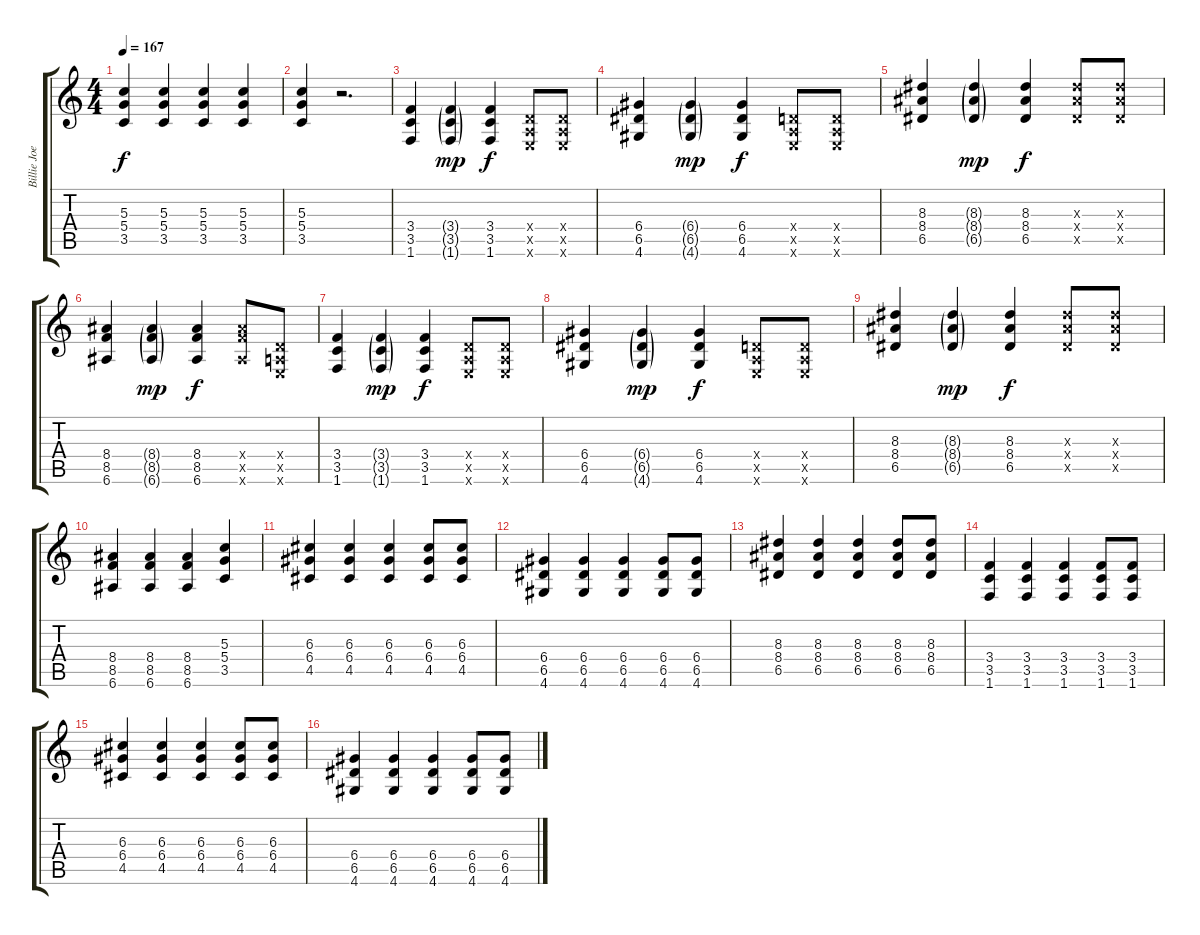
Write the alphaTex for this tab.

\track ("Billie Joe Armstrong (Guitar 2)" "Billie Joe") {instrument acousticguitarnylon}
\staff {score tabs}
\tuning (E4 B3 G3 D3 A2 E2) {hide}
\ts (4 4)
\tempo 167
\clef g2
\ks c
(5.3 5.4 3.5).4{dy f} (5.3 5.4 3.5).4 (5.3 5.4 3.5).4 (5.3 5.4 3.5).4 |
(5.3 5.4 3.5).4 r.2{d} |
(3.4 3.5 1.6).4{volume 11 instrument acousticguitarsteel} (3.4{g} 3.5{g} 1.6{g}).4{dy mp} (3.4 3.5 1.6).4{dy f} (0.4{x} 0.5{x} 0.6{x}).8 (0.4{x} 0.5{x} 0.6{x}).8 |
(6.4 6.5 4.6).4 (6.4{g} 6.5{g} 4.6{g}).4{dy mp} (6.4 6.5 4.6).4{dy f} (0.4{x} 0.5{x} 0.6{x}).8 (0.4{x} 0.5{x} 0.6{x}).8 |
(8.3 8.4 6.5).4 (8.3{g} 8.4{g} 6.5{g}).4{dy mp} (8.3 8.4 6.5).4{dy f} (8.3{x} 8.4{x} 6.5{x}).8 (8.3{x} 8.4{x} 6.5{x}).8 |
(8.4 8.5 6.6).4 (8.4{g} 8.5{g} 6.6{g}).4{dy mp} (8.4 8.5 6.6).4{dy f} (8.4{x} 8.5{x} 6.6{x}).8 (0.4{x} 0.5{x} 0.6{x}).8 |
(3.4 3.5 1.6).4 (3.4{g} 3.5{g} 1.6{g}).4{dy mp} (3.4 3.5 1.6).4{dy f} (0.4{x} 0.5{x} 0.6{x}).8 (0.4{x} 0.5{x} 0.6{x}).8 |
(6.4 6.5 4.6).4 (6.4{g} 6.5{g} 4.6{g}).4{dy mp} (6.4 6.5 4.6).4{dy f} (0.4{x} 0.5{x} 0.6{x}).8 (0.4{x} 0.5{x} 0.6{x}).8 |
(8.3 8.4 6.5).4 (8.3{g} 8.4{g} 6.5{g}).4{dy mp} (8.3 8.4 6.5).4{dy f} (8.3{x} 8.4{x} 6.5{x}).8 (8.3{x} 8.4{x} 6.5{x}).8 |
(8.4 8.5 6.6).4 (8.4 8.5 6.6).4{volume 13 instrument overdrivenguitar} (8.4 8.5 6.6).4 (5.3 5.4 3.5).4 |
(6.3 6.4 4.5).4 (6.3 6.4 4.5).4 (6.3 6.4 4.5).4 (6.3 6.4 4.5).8 (6.3 6.4 4.5).8 |
(6.4 6.5 4.6).4 (6.4 6.5 4.6).4 (6.4 6.5 4.6).4 (6.4 6.5 4.6).8 (6.4 6.5 4.6).8 |
(8.3 8.4 6.5).4 (8.3 8.4 6.5).4 (8.3 8.4 6.5).4 (8.3 8.4 6.5).8 (8.3 8.4 6.5).8 |
(3.4 3.5 1.6).4 (3.4 3.5 1.6).4 (3.4 3.5 1.6).4 (3.4 3.5 1.6).8 (3.4 3.5 1.6).8 |
(6.3 6.4 4.5).4 (6.3 6.4 4.5).4 (6.3 6.4 4.5).4 (6.3 6.4 4.5).8 (6.3 6.4 4.5).8 |
(6.4 6.5 4.6).4 (6.4 6.5 4.6).4 (6.4 6.5 4.6).4 (6.4 6.5 4.6).8 (6.4 6.5 4.6).8
